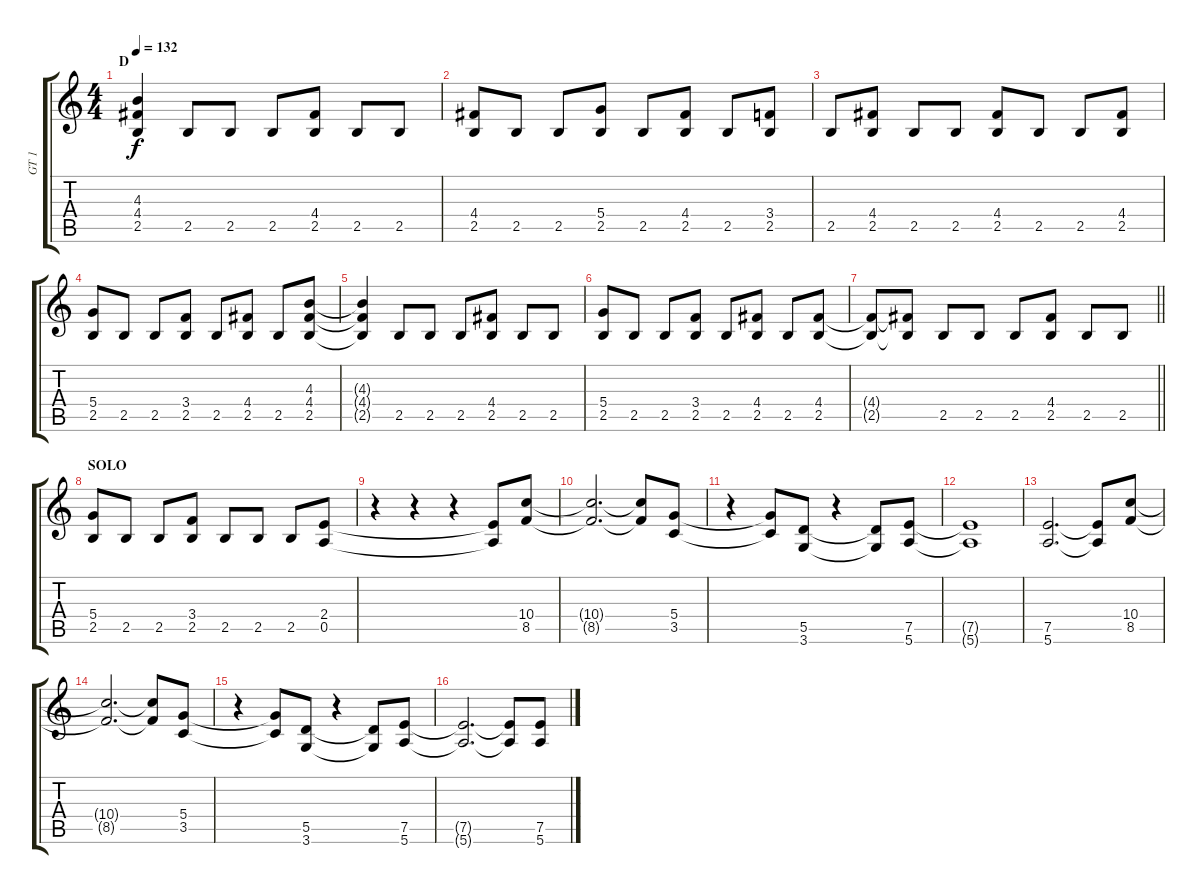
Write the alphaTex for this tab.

\track ("GT 1" "GT 1") {instrument distortionguitar}
\staff {score tabs}
\tuning (E4 B3 G3 D3 A2 E2) {hide}
\ts (4 4)
\section ("" "D")
\tempo 132
\clef g2
\ks c
(4.3 4.4 2.5).4{dy f} 2.5.8 2.5.8 2.5.8 (4.4 2.5).8 2.5.8 2.5.8 |
(4.4 2.5).8 2.5.8 2.5.8 (5.4 2.5).8 2.5.8 (4.4 2.5).8 2.5.8 (3.4 2.5).8 |
2.5.8 (4.4 2.5).8 2.5.8 2.5.8 (4.4 2.5).8 2.5.8 2.5.8 (4.4 2.5).8 |
(5.4 2.5).8 2.5.8 2.5.8 (3.4 2.5).8 2.5.8 (4.4 2.5).8 2.5.8 (4.3 4.4 2.5).8 |
(4.3{t} 4.4{t} 2.5{t}).4 2.5.8 2.5.8 2.5.8 (4.4 2.5).8 2.5.8 2.5.8 |
(5.4 2.5).8 2.5.8 2.5.8 (3.4 2.5).8 2.5.8 (4.4 2.5).8 2.5.8 (4.4 2.5).8 |
\barLineRight lightlight
(4.4{t} 2.5{t}).8 (4.4{t} 2.5{t}).8 2.5.8 2.5.8 2.5.8 (4.4 2.5).8 2.5.8 2.5.8 |
\section ("" "SOLO")
(5.4 2.5).8 2.5.8 2.5.8 (3.4 2.5).8 2.5.8 2.5.8 2.5.8 (2.4 0.5).8 |
r.4 r.4 r.4 (2.4{t} 0.5{t}).8 (10.4 8.5).8 |
(10.4{t} 8.5{t}).2{d} (10.4{t} 8.5{t}).8 (5.4 3.5).8 |
r.4 (5.4{t} 3.5{t}).8 (5.5 3.6).8 r.4 (5.5{t} 3.6{t}).8 (7.5 5.6).8 |
(7.5{t} 5.6{t}).1 |
(7.5 5.6).2{d} (7.5{t} 5.6{t}).8 (10.4 8.5).8 |
(10.4{t} 8.5{t}).2{d} (10.4{t} 8.5{t}).8 (5.4 3.5).8 |
r.4 (5.4{t} 3.5{t}).8 (5.5 3.6).8 r.4 (5.5{t} 3.6{t}).8 (7.5 5.6).8 |
(7.5{t} 5.6{t}).2{d} (7.5{t} 5.6{t}).8 (7.5 5.6).8
